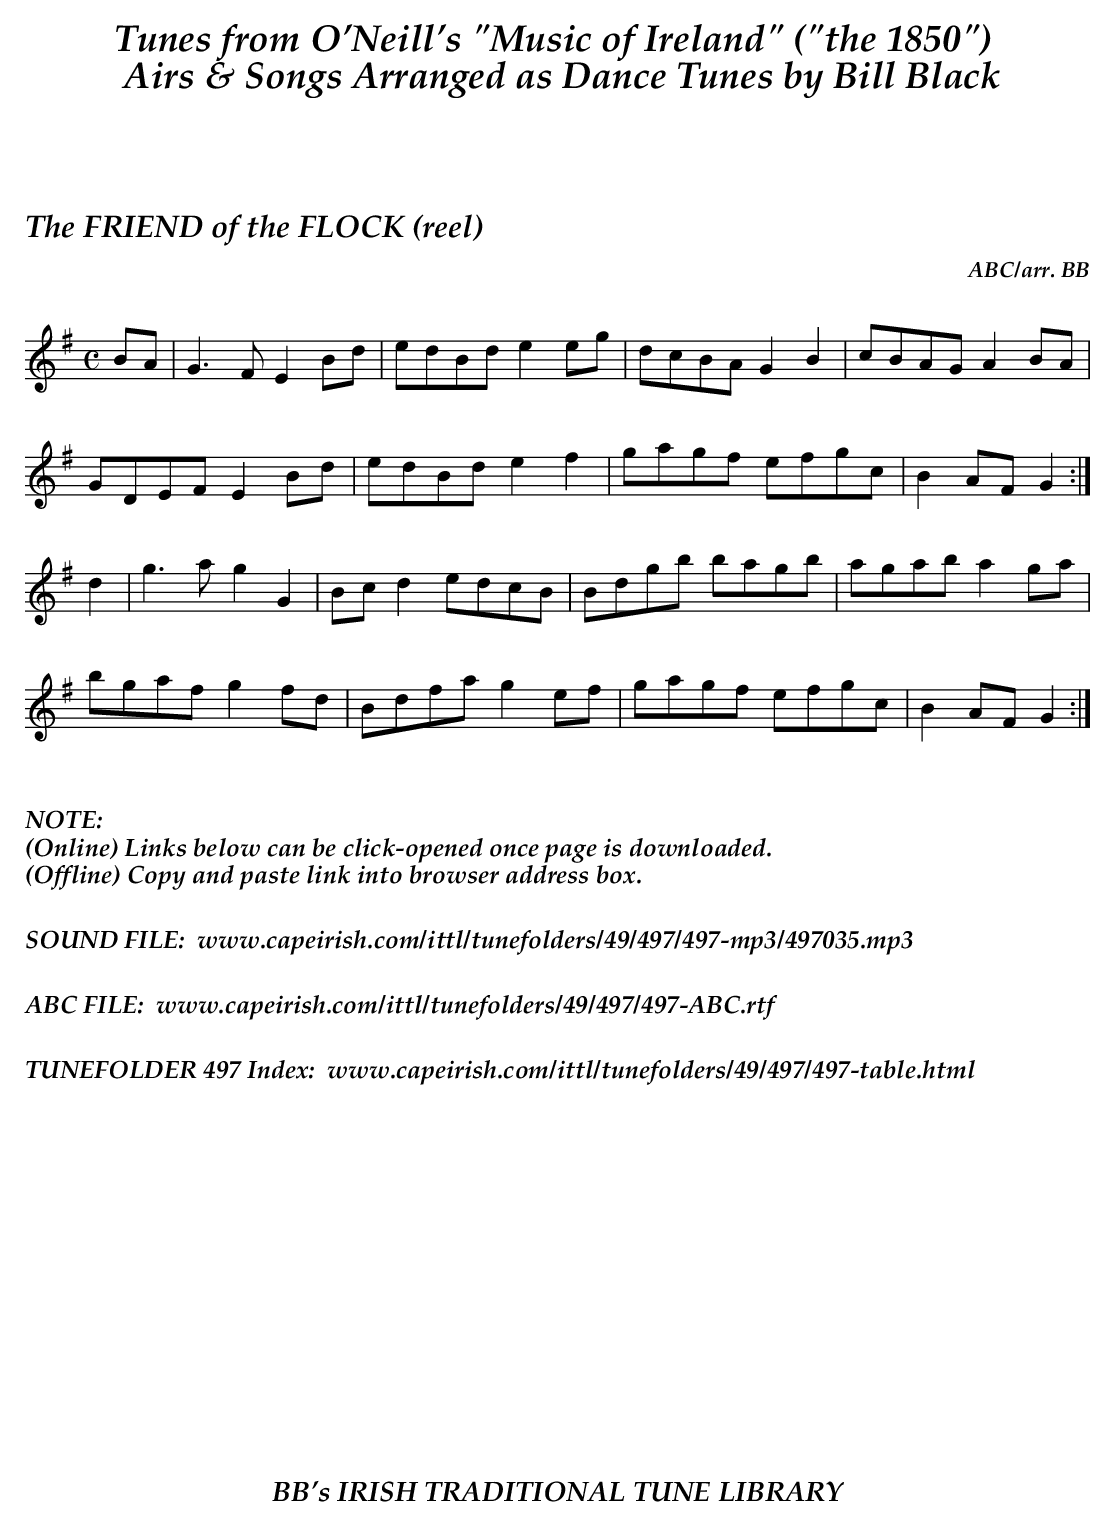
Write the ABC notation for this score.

X:1
T:FRIEND of the FLOCK (reel), The
C:ABC/arr. BB
M:C
L:1/8
K:G
BA|G3F E2Bd|edBd e2eg|dcBA G2B2|cBAG A2BA|
GDEF E2Bd|edBd e2f2|gagf efgc|B2AF G2 :|
d2|g3a g2G2|Bcd2 edcB|Bdgb bagb|agab a2ga|
bgaf g2fd|Bdfa g2ef|gagf efgc|B2AF G2 :|
%%vskip .3in
%%textoption left
%%textfont "Palatino-BoldItalic" 16
%%begintext
%%NOTE:
(Online) Links below can be click-opened once page is downloaded.
(Offline) Copy and paste link into browser address box.
%%
%%
SOUND FILE:  www.capeirish.com/ittl/tunefolders/49/497/497-mp3/497035.mp3
%%
%%
ABC FILE:  www.capeirish.com/ittl/tunefolders/49/497/497-ABC.rtf
%%
%%
TUNEFOLDER 497 Index:  www.capeirish.com/ittl/tunefolders/49/497/497-table.html
